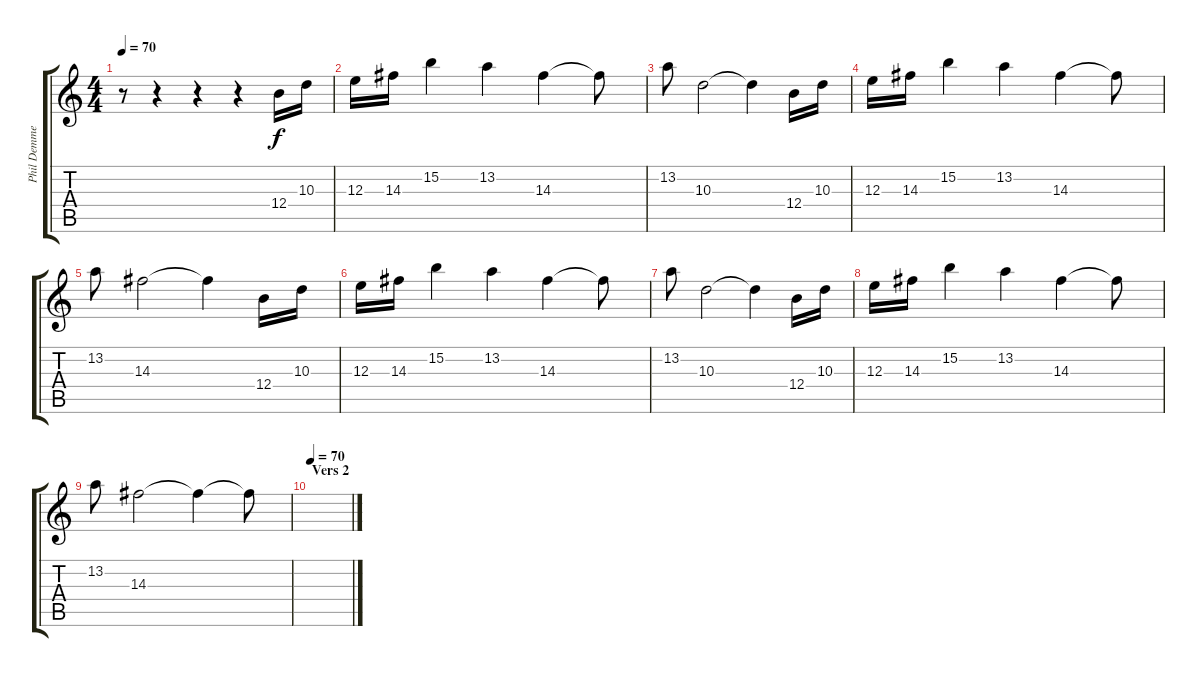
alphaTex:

\track ("Phil Demmel guit 1" "Phil Demme") {instrument acousticguitarsteel}
\staff {score tabs}
\tuning (Db4 Ab3 E3 B2 Gb2 B1) {hide}
\ts (4 4)
\tempo 70
\clef g2
\ks c
r.8{dy f} r.4 r.4 r.4 12.4.16 10.3.16 |
12.3.16 14.3.16 15.2.4 13.2.4 14.3.4 14.3{t}.8 |
13.2.8 10.3.2 10.3{t}.4 12.4.16 10.3.16 |
12.3.16 14.3.16 15.2.4 13.2.4 14.3.4 14.3{t}.8 |
13.2.8 14.3.2 14.3{t}.4 12.4.16 10.3.16 |
12.3.16 14.3.16 15.2.4 13.2.4 14.3.4 14.3{t}.8 |
13.2.8 10.3.2 10.3{t}.4 12.4.16 10.3.16 |
12.3.16 14.3.16 15.2.4 13.2.4 14.3.4 14.3{t}.8 |
13.2.8 14.3.2 14.3{t}.4 14.3{t}.8 |
\section ("" "Vers 2")
\tempo 70
